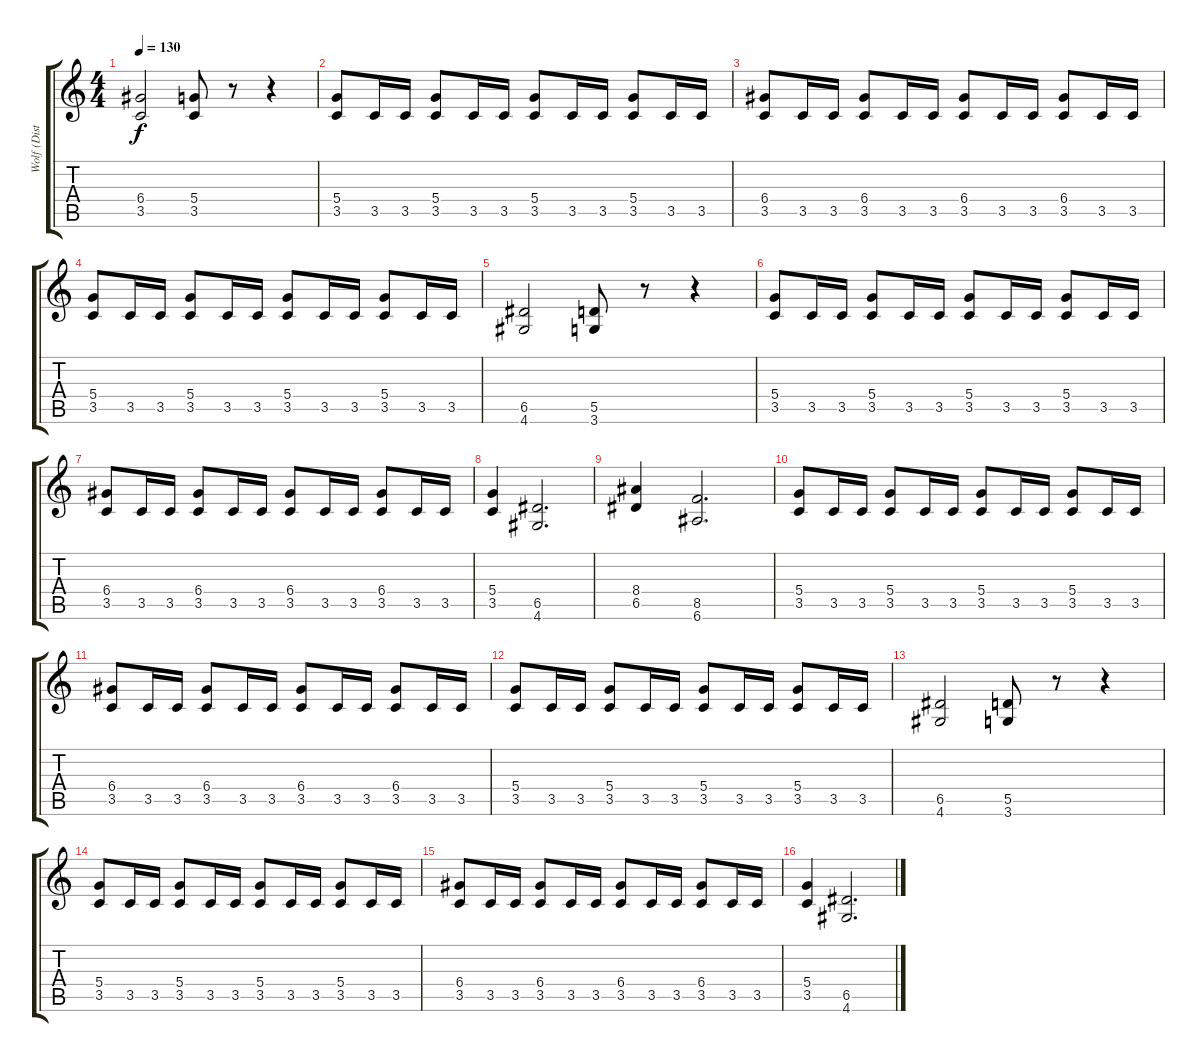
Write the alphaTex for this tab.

\track ("Wolf (Distortion Guitar)" "Wolf (Dist") {instrument distortionguitar}
\staff {score tabs}
\tuning (E4 B3 G3 D3 A2 E2) {hide}
\ts (4 4)
\tempo 130
\clef g2
\ks c
(6.4 3.5).2{dy f} (5.4 3.5).8 r.8 r.4 |
(5.4 3.5).8 3.5.16 3.5.16 (5.4 3.5).8 3.5.16 3.5.16 (5.4 3.5).8 3.5.16 3.5.16 (5.4 3.5).8 3.5.16 3.5.16 |
(6.4 3.5).8 3.5.16 3.5.16 (6.4 3.5).8 3.5.16 3.5.16 (6.4 3.5).8 3.5.16 3.5.16 (6.4 3.5).8 3.5.16 3.5.16 |
(5.4 3.5).8 3.5.16 3.5.16 (5.4 3.5).8 3.5.16 3.5.16 (5.4 3.5).8 3.5.16 3.5.16 (5.4 3.5).8 3.5.16 3.5.16 |
(6.5 4.6).2 (5.5 3.6).8 r.8 r.4 |
(5.4 3.5).8 3.5.16 3.5.16 (5.4 3.5).8 3.5.16 3.5.16 (5.4 3.5).8 3.5.16 3.5.16 (5.4 3.5).8 3.5.16 3.5.16 |
(6.4 3.5).8 3.5.16 3.5.16 (6.4 3.5).8 3.5.16 3.5.16 (6.4 3.5).8 3.5.16 3.5.16 (6.4 3.5).8 3.5.16 3.5.16 |
(5.4 3.5).4 (6.5 4.6).2{d} |
(8.4 6.5).4 (8.5 6.6).2{d} |
(5.4 3.5).8 3.5.16 3.5.16 (5.4 3.5).8 3.5.16 3.5.16 (5.4 3.5).8 3.5.16 3.5.16 (5.4 3.5).8 3.5.16 3.5.16 |
(6.4 3.5).8 3.5.16 3.5.16 (6.4 3.5).8 3.5.16 3.5.16 (6.4 3.5).8 3.5.16 3.5.16 (6.4 3.5).8 3.5.16 3.5.16 |
(5.4 3.5).8 3.5.16 3.5.16 (5.4 3.5).8 3.5.16 3.5.16 (5.4 3.5).8 3.5.16 3.5.16 (5.4 3.5).8 3.5.16 3.5.16 |
(6.5 4.6).2 (5.5 3.6).8 r.8 r.4 |
(5.4 3.5).8 3.5.16 3.5.16 (5.4 3.5).8 3.5.16 3.5.16 (5.4 3.5).8 3.5.16 3.5.16 (5.4 3.5).8 3.5.16 3.5.16 |
(6.4 3.5).8 3.5.16 3.5.16 (6.4 3.5).8 3.5.16 3.5.16 (6.4 3.5).8 3.5.16 3.5.16 (6.4 3.5).8 3.5.16 3.5.16 |
(5.4 3.5).4 (6.5 4.6).2{d}
